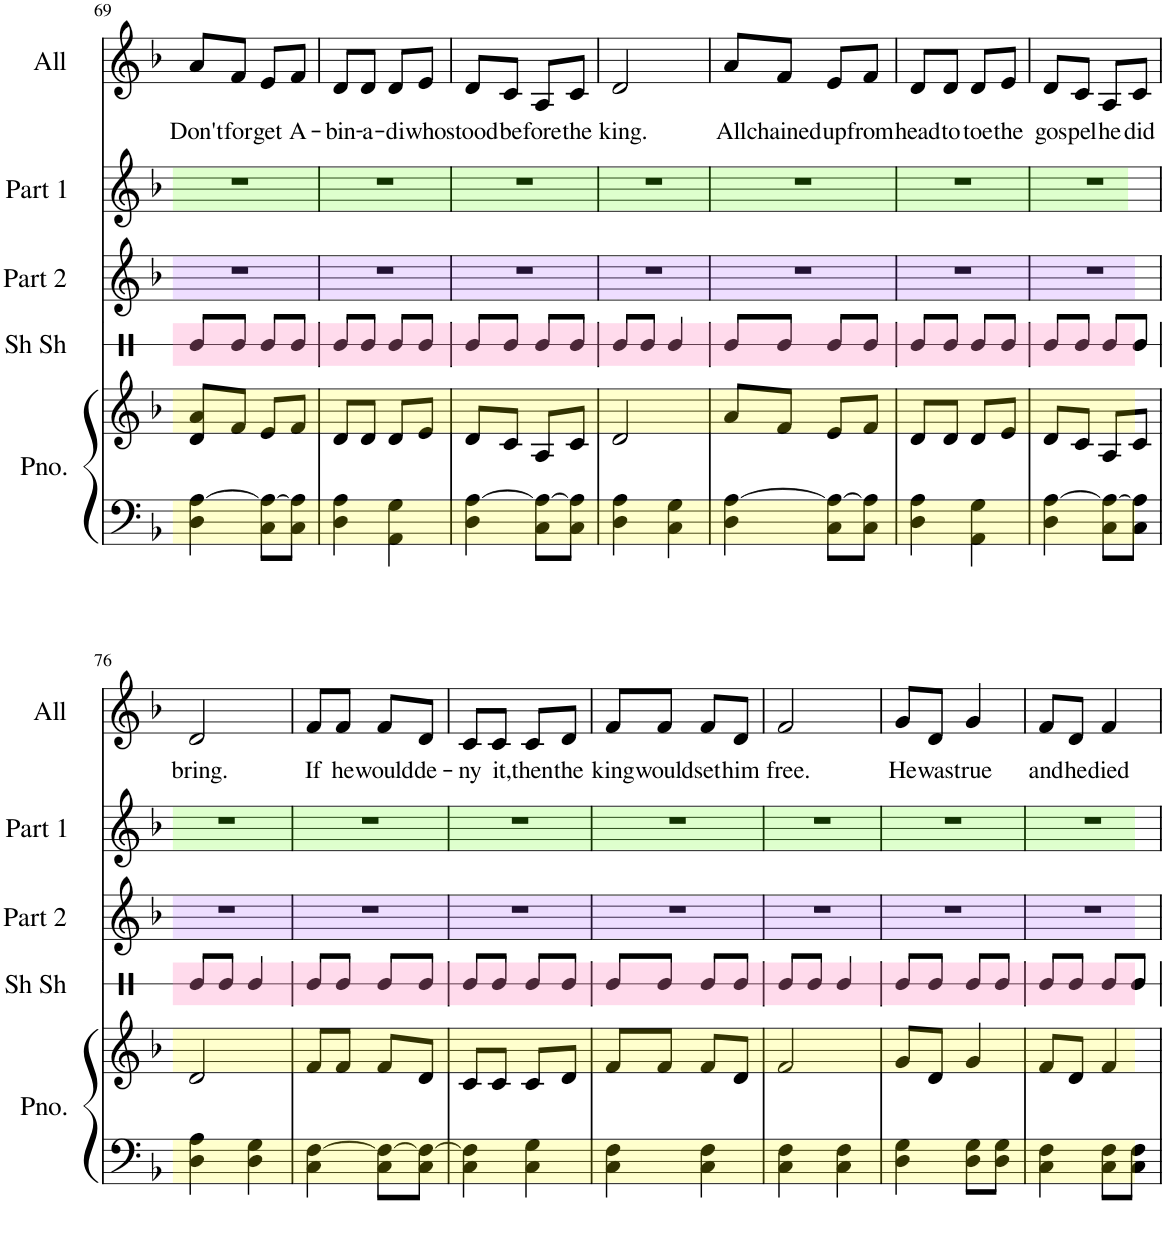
**kern	**kern	**kern	**kern	**kern	**kern	**text
*part5	*part5	*part4	*part3	*part2	*part1	*part1
*staff6	*staff5	*staff4	*staff3	*staff2	*staff1	*staff1
*I"Piano	*	*I"Sh Sh	*I"Part 2	*I"Part 1	*I"All	*
*I'Pno.	*	*I'Sh Sh	*I'Part 2	*I'Part 1	*I'All	*
!!LO:PB:g=z
*clefF4	*clefG2	*clefX	*clefG2	*clefG2	*clefG2	*
*	*	*	*	*	*Trd1c2	*
*k[b-]	*k[b-]	*k[b-e-a-]	*k[b-]	*k[b-]	*k[b-]	*
*M2/4	*M2/4	*M2/4	*M2/4	*M2/4	*M2/4	*
=69	=69	=69	=69	=69	=69	=69
!	!	!	!	!	!	!LO:LY:b
4D\ [4A\	8d/ 8a/L	8Re/L	2r	2r	8a/L	Don't
!	!	!	!	!	!	!LO:LY:b
.	8f/J	8Re/J	.	.	8f/J	for-
!	!	!	!	!	!	!LO:LY:b
8C\ 8A\_L	8e/L	8Re/L	.	.	8e/L	-get
!	!	!	!	!	!	!LO:LY:b
8C\ 8A\]J	8f/J	8Re/J	.	.	8f/J	A-
=70	=70	=70	=70	=70	=70	=70
!	!	!	!	!	!	!LO:LY:b
4D\ 4A\	8d/L	8Re/L	2r	2r	8d/L	-bin-
!	!	!	!	!	!	!LO:LY:b
.	8d/J	8Re/J	.	.	8d/J	-a-
!	!	!	!	!	!	!LO:LY:b
4AA\ 4G\	8d/L	8Re/L	.	.	8d/L	-di
!	!	!	!	!	!	!LO:LY:b
.	8e/J	8Re/J	.	.	8e/J	who
=71	=71	=71	=71	=71	=71	=71
!	!	!	!	!	!	!LO:LY:b
4D\ [4A\	8d/L	8Re/L	2r	2r	8d/L	stood
!	!	!	!	!	!	!LO:LY:b
.	8c/J	8Re/J	.	.	8c/J	be-
!	!	!	!	!	!	!LO:LY:b
8C\ 8A\_L	8A/L	8Re/L	.	.	8A/L	-fore
!	!	!	!	!	!	!LO:LY:b
8C\ 8A\]J	8c/J	8Re/J	.	.	8c/J	the
=72	=72	=72	=72	=72	=72	=72
!	!	!	!	!	!	!LO:LY:b
4D\ 4A\	2d/	8Re/L	2r	2r	2d/	king.
.	.	8Re/J	.	.	.	.
4C\ 4G\	.	4Re/	.	.	.	.
=73	=73	=73	=73	=73	=73	=73
!	!	!	!	!	!	!LO:LY:b
4D\ [4A\	8a/L	8Re/L	2r	2r	8a/L	All
!	!	!	!	!	!	!LO:LY:b
.	8f/J	8Re/J	.	.	8f/J	chained
!	!	!	!	!	!	!LO:LY:b
8C\ 8A\_L	8e/L	8Re/L	.	.	8e/L	up
!	!	!	!	!	!	!LO:LY:b
8C\ 8A\]J	8f/J	8Re/J	.	.	8f/J	from
=74	=74	=74	=74	=74	=74	=74
!	!	!	!	!	!	!LO:LY:b
4D\ 4A\	8d/L	8Re/L	2r	2r	8d/L	head
!	!	!	!	!	!	!LO:LY:b
.	8d/J	8Re/J	.	.	8d/J	to
!	!	!	!	!	!	!LO:LY:b
4AA\ 4G\	8d/L	8Re/L	.	.	8d/L	toe
!	!	!	!	!	!	!LO:LY:b
.	8e/J	8Re/J	.	.	8e/J	the
=75	=75	=75	=75	=75	=75	=75
!	!	!	!	!	!	!LO:LY:b
4D\ [4A\	8d/L	8Re/L	2r	2r	8d/L	gos-
!	!	!	!	!	!	!LO:LY:b
.	8c/J	8Re/J	.	.	8c/J	-pel
!	!	!	!	!	!	!LO:LY:b
8C\ 8A\_L	8A/L	8Re/L	.	.	8A/L	he
!	!	!	!	!	!	!LO:LY:b
8C\ 8A\]J	8c/J	8Re/J	.	.	8c/J	did
!!LO:LB:g=z
=76	=76	=76	=76	=76	=76	=76
!	!	!	!	!	!	!LO:LY:b
4D\ 4A\	2d/	8Re/L	2r	2r	2d/	bring.
.	.	8Re/J	.	.	.	.
4D\ 4G\	.	4Re/	.	.	.	.
=77	=77	=77	=77	=77	=77	=77
!	!	!	!	!	!	!LO:LY:b
4C\ [4F\	8f/L	8Re/L	2r	2r	8f/L	If
!	!	!	!	!	!	!LO:LY:b
.	8f/J	8Re/J	.	.	8f/J	he
!	!	!	!	!	!	!LO:LY:b
8C\ 8F\_L	8f/L	8Re/L	.	.	8f/L	would
!	!	!	!	!	!	!LO:LY:b
8C\ 8F\_J	8d/J	8Re/J	.	.	8d/J	de-
=78	=78	=78	=78	=78	=78	=78
!	!	!	!	!	!	!LO:LY:b
4C\ 4F\]	8c/L	8Re/L	2r	2r	8c/L	-ny
!	!	!	!	!	!	!LO:LY:b
.	8c/J	8Re/J	.	.	8c/J	it,
!	!	!	!	!	!	!LO:LY:b
4C\ 4G\	8c/L	8Re/L	.	.	8c/L	then
!	!	!	!	!	!	!LO:LY:b
.	8d/J	8Re/J	.	.	8d/J	the
=79	=79	=79	=79	=79	=79	=79
!	!	!	!	!	!	!LO:LY:b
4C\ 4F\	8f/L	8Re/L	2r	2r	8f/L	king
!	!	!	!	!	!	!LO:LY:b
.	8f/J	8Re/J	.	.	8f/J	would
!	!	!	!	!	!	!LO:LY:b
4C\ 4F\	8f/L	8Re/L	.	.	8f/L	set
!	!	!	!	!	!	!LO:LY:b
.	8d/J	8Re/J	.	.	8d/J	him
=80	=80	=80	=80	=80	=80	=80
!	!	!	!	!	!	!LO:LY:b
4C\ 4F\	2f/	8Re/L	2r	2r	2f/	free.
.	.	8Re/J	.	.	.	.
4C\ 4F\	.	4Re/	.	.	.	.
=81	=81	=81	=81	=81	=81	=81
!	!	!	!	!	!	!LO:LY:b
4D\ 4G\	8g/L	8Re/L	2r	2r	8g/L	He
!	!	!	!	!	!	!LO:LY:b
.	8d/J	8Re/J	.	.	8d/J	was
!	!	!	!	!	!	!LO:LY:b
8D\ 8G\L	4g/	8Re/L	.	.	4g/	true
8D\ 8G\J	.	8Re/J	.	.	.	.
=82	=82	=82	=82	=82	=82	=82
!	!	!	!	!	!	!LO:LY:b
4C\ 4F\	8f/L	8Re/L	2r	2r	8f/L	and
!	!	!	!	!	!	!LO:LY:b
.	8d/J	8Re/J	.	.	8d/J	he
!	!	!	!	!	!	!LO:LY:b
8C\ 8F\L	4f/	8Re/L	.	.	4f/	died
8C\ 8F\J	.	8Re/J	.	.	.	.
=	=	=	=	=	=	=
*-	*-	*-	*-	*-	*-	*-
